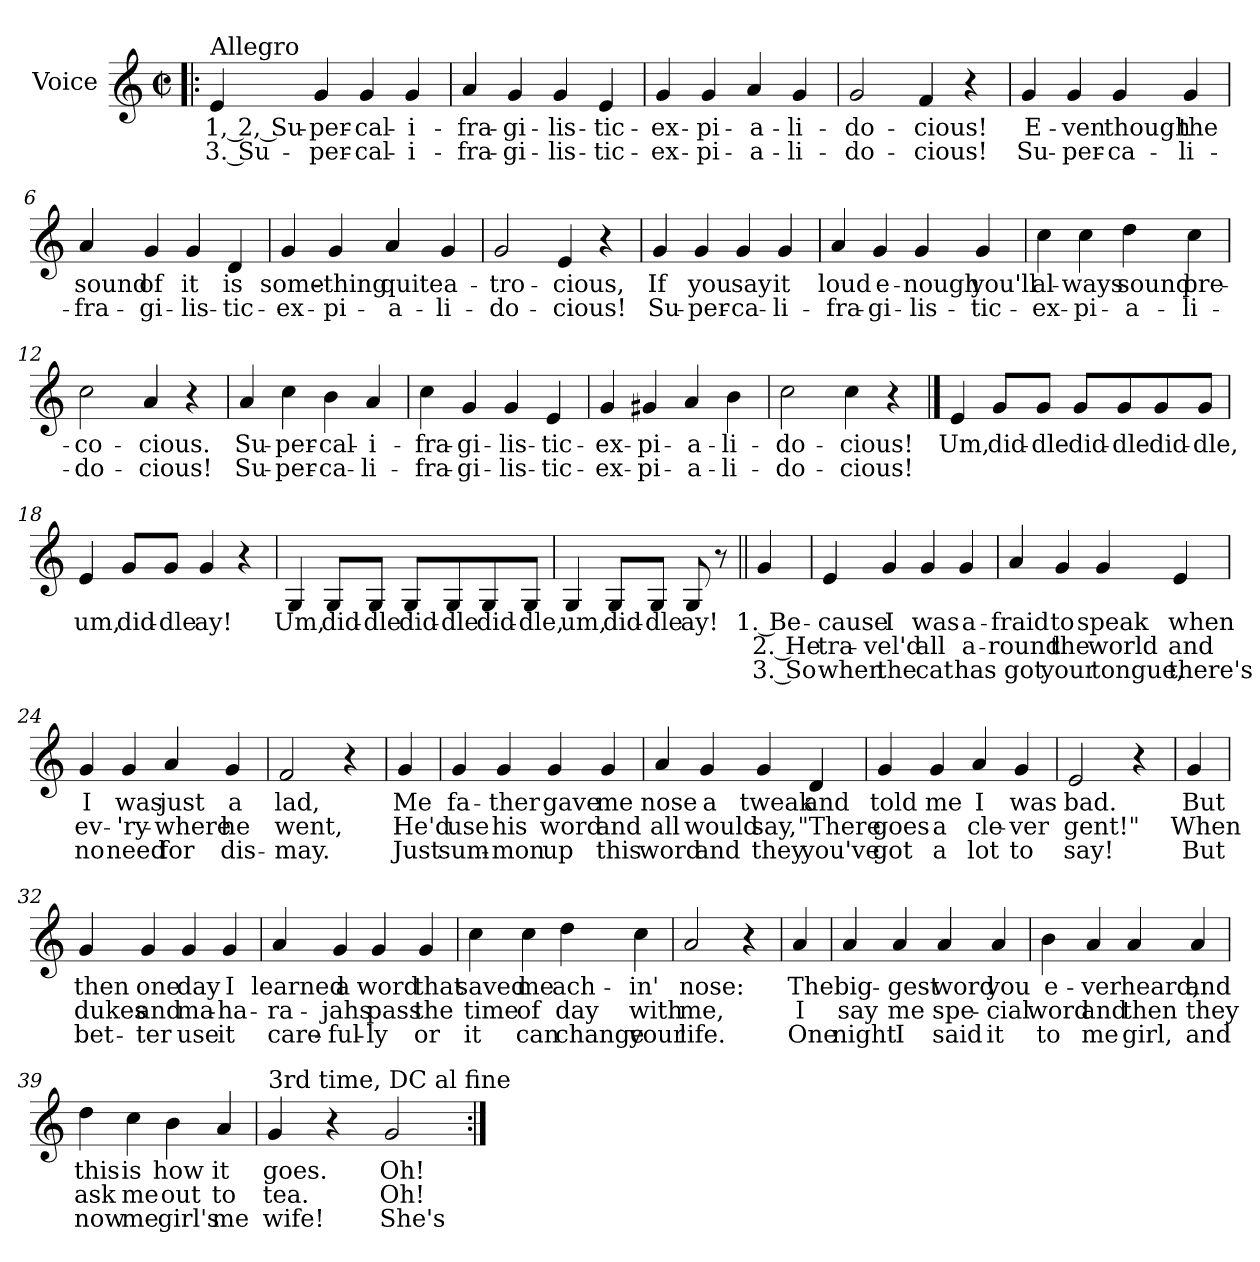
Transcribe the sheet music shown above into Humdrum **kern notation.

**kern	**text	**text	**text
*part1	*part1	*part1	*part1
*staff1	*staff1	*staff1	*staff1
*I"Voice	*	*	*
*I'Vo.	*	*	*
*clefG2	*	*	*
*k[]	*	*	*
*C:	*	*	*
*M2/2	*	*	*
*met(c|)	*	*	*
=1!|:	=1!|:	=1!|:	=1!|:
!LO:TX:a:t=Allegro	!	!	!
4e/	1, 2, Su-	3. Su-	.
4g/	-per-	-per-	.
4g/	-cal-	-cal-	.
4g/	-i-	-i-	.
=2	=2	=2	=2
4a/	-fra-	-fra-	.
4g/	-gi-	-gi-	.
4g/	-lis-	-lis-	.
4e/	-tic-	-tic-	.
=3	=3	=3	=3
4g/	-ex-	-ex-	.
4g/	-pi-	-pi-	.
4a/	-a-	-a-	.
4g/	-li-	-li-	.
=4	=4	=4	=4
2g/	-do-	-do-	.
4f/	-cious!	-cious!	.
4r	.	.	.
!!LO:LB:g=z
=5	=5	=5	=5
4g/	E-	Su-	.
4g/	-ven	-per-	.
4g/	though	-ca-	.
4g/	the	-li-	.
=6	=6	=6	=6
4a/	sound	-fra-	.
4g/	of	-gi-	.
4g/	it	-lis-	.
4d/	is	-tic-	.
=7	=7	=7	=7
4g/	some-	-ex-	.
4g/	-thing	-pi-	.
4a/	quite	-a-	.
4g/	a-	-li-	.
=8	=8	=8	=8
2g/	-tro-	-do-	.
4e/	-cious,	-cious!	.
4r	.	.	.
!!LO:LB:g=z
=9	=9	=9	=9
4g/	If	Su-	.
4g/	you	-per-	.
4g/	say	-ca-	.
4g/	it	-li-	.
=10	=10	=10	=10
4a/	loud	-fra-	.
4g/	e-	-gi-	.
4g/	-nough	-lis-	.
4g/	you'll	-tic-	.
=11	=11	=11	=11
4cc\	al-	-ex-	.
4cc\	-ways	-pi-	.
4dd\	sound	-a-	.
4cc\	pre-	-li-	.
=12	=12	=12	=12
2cc\	-co-	-do-	.
4a/	-cious.	-cious!	.
4r	.	.	.
!!LO:LB:g=z
=13	=13	=13	=13
4a/	Su-	Su-	.
4cc\	-per-	-per-	.
4b\	-cal-	-ca-	.
4a/	-i-	-li-	.
=14	=14	=14	=14
4cc\	-fra-	-fra-	.
4g/	-gi-	-gi-	.
4g/	-lis-	-lis-	.
4e/	-tic-	-tic-	.
=15	=15	=15	=15
4g/	-ex-	-ex-	.
4g#X/	-pi-	-pi-	.
4a/	-a-	-a-	.
4b\	-li-	-li-	.
=16	=16	=16	=16
2cc\	-do-	-do-	.
4cc\	-cious!	-cious!	.
4r	.	.	.
!!LO:LB:g=z
==17	==17	==17	==17
4e/	Um,	.	.
8g/L	did-	.	.
8g/J	-dle	.	.
8g/L	did-	.	.
8g/	-dle	.	.
8g/	did-	.	.
8g/J	-dle,	.	.
=18	=18	=18	=18
4e/	um,	.	.
8g/L	did-	.	.
8g/J	-dle	.	.
4g/	ay!	.	.
4r	.	.	.
=19	=19	=19	=19
4G/	Um,	.	.
8G/L	did-	.	.
8G/J	-dle	.	.
8G/L	did-	.	.
8G/	-dle	.	.
8G/	did-	.	.
8G/J	-dle,	.	.
=20	=20	=20	=20
4G/	um,	.	.
8G/L	did-	.	.
8G/J	-dle	.	.
8G/	ay!	.	.
8r	.	.	.
!!LO:PB:g=z
=21||	=21||	=21||	=21||
4g/	1. Be-	2. He	3. So
=22	=22	=22	=22
4e/	-cause	tra-	when
4g/	I	-vel'd	the
4g/	was	all	cat
4g/	a-	a-	has
=23	=23	=23	=23
4a/	-fraid	-round	got
4g/	to	the	your
4g/	speak	world	tongue,
4e/	when	and	there's
=24	=24	=24	=24
4g/	I	ev-	no
4g/	was	-'ry-	need
4a/	just	-where	for
4g/	a	he	dis-
=25	=25	=25	=25
2f/	lad,	went,	may.
4r	.	.	.
!!LO:LB:g=z
=26	=26	=26	=26
4g/	Me	He'd	Just
=27	=27	=27	=27
4g/	fa-	use	sum-
4g/	-ther	his	-mon
4g/	gave	word	up
4g/	me	and	this
=28	=28	=28	=28
4a/	nose	all	word
4g/	a	would	and
4g/	tweak	say,	they
4d/	and	"There	you've
=29	=29	=29	=29
4g/	told	goes	got
4g/	me	a	a
4a/	I	cle-	lot
4g/	was	-ver	to
=30	=30	=30	=30
2e/	bad.	gent!"	say!
4r	.	.	.
!!LO:LB:g=z
=31	=31	=31	=31
4g/	But	When	But
=32	=32	=32	=32
4g/	then	dukes	bet-
4g/	one	and	-ter
4g/	day	ma-	use
4g/	I	-ha-	it
=33	=33	=33	=33
4a/	learned	-ra-	care-
4g/	a	-jahs	-ful-
4g/	word	pass	-ly
4g/	that	the	or
=34	=34	=34	=34
4cc\	saved	time	it
4cc\	me	of	can
4dd\	ach-	day	change
4cc\	-in'	with	your
=35	=35	=35	=35
2a/	nose:	me,	life.
4r	.	.	.
!!LO:LB:g=z
=36	=36	=36	=36
4a/	The	I	One
=37	=37	=37	=37
4a/	big-	say	night
4a/	-gest	me	I
4a/	word	spe-	said
4a/	you	-cial	it
=38	=38	=38	=38
4b\	e-	word	to
4a/	-ver	and	me
4a/	heard,	then	girl,
4a/	and	they	and
=39	=39	=39	=39
4dd\	this	ask	now
4cc\	is	me	me
4b\	how	out	girl's
4a/	it	to	me
=40	=40	=40	=40
!LO:TX:a:t=3rd time, DC al fine	!	!	!
4g/	goes.	tea.	wife!
4r	.	.	.
2g/	Oh!	Oh!	She's
=:|!	=:|!	=:|!	=:|!
*-	*-	*-	*-
